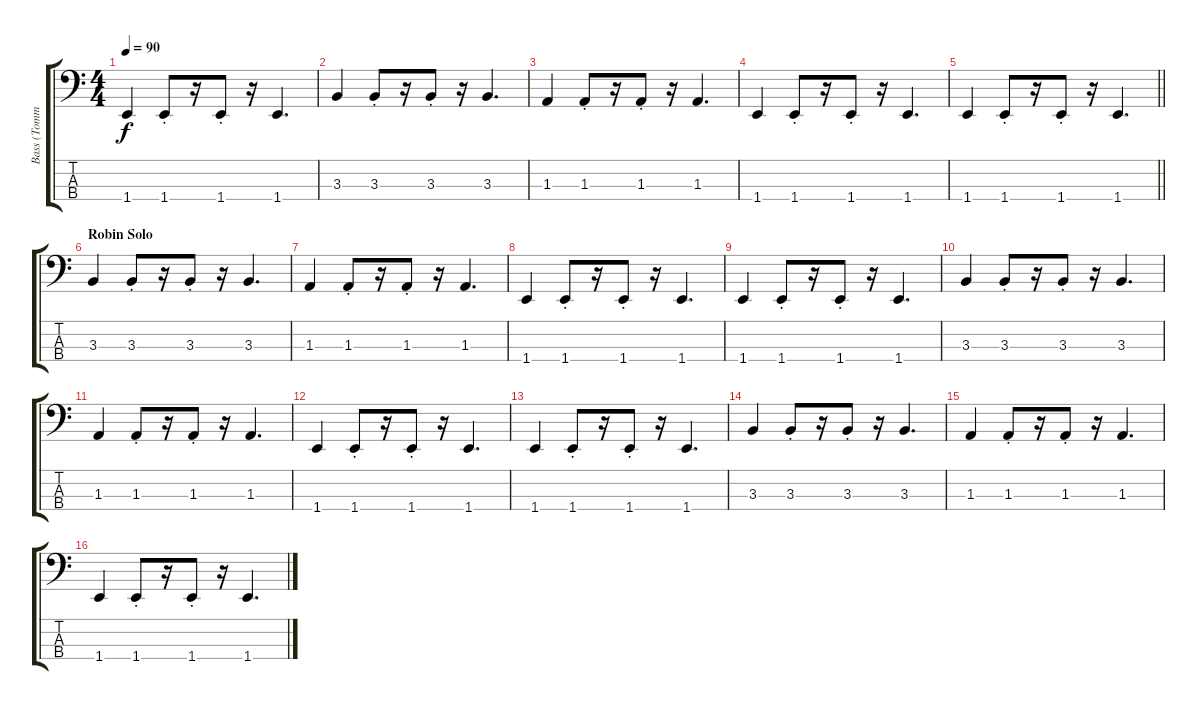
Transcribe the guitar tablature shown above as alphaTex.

\track ("Bass (Tommy Stinson)" "Bass (Tomm") {instrument electricbassfinger}
\staff {score tabs}
\tuning (Gb2 Db2 Ab1 Eb1) {hide}
\ts (4 4)
\tempo 90
\clef f4
\ks c
1.4.4{dy f} 1.4{st}.8 r.16 1.4{st}.8 r.16 1.4.4{d} |
3.3.4 3.3{st}.8 r.16 3.3{st}.8 r.16 3.3.4{d} |
1.3.4 1.3{st}.8 r.16 1.3{st}.8 r.16 1.3.4{d} |
1.4.4 1.4{st}.8 r.16 1.4{st}.8 r.16 1.4.4{d} |
\barLineRight lightlight
1.4.4 1.4{st}.8 r.16 1.4{st}.8 r.16 1.4.4{d} |
\section ("" "Robin Solo")
3.3.4 3.3{st}.8 r.16 3.3{st}.8 r.16 3.3.4{d} |
1.3.4 1.3{st}.8 r.16 1.3{st}.8 r.16 1.3.4{d} |
1.4.4 1.4{st}.8 r.16 1.4{st}.8 r.16 1.4.4{d} |
1.4.4 1.4{st}.8 r.16 1.4{st}.8 r.16 1.4.4{d} |
3.3.4 3.3{st}.8 r.16 3.3{st}.8 r.16 3.3.4{d} |
1.3.4 1.3{st}.8 r.16 1.3{st}.8 r.16 1.3.4{d} |
1.4.4 1.4{st}.8 r.16 1.4{st}.8 r.16 1.4.4{d} |
1.4.4 1.4{st}.8 r.16 1.4{st}.8 r.16 1.4.4{d} |
3.3.4 3.3{st}.8 r.16 3.3{st}.8 r.16 3.3.4{d} |
1.3.4 1.3{st}.8 r.16 1.3{st}.8 r.16 1.3.4{d} |
1.4.4 1.4{st}.8 r.16 1.4{st}.8 r.16 1.4.4{d}
